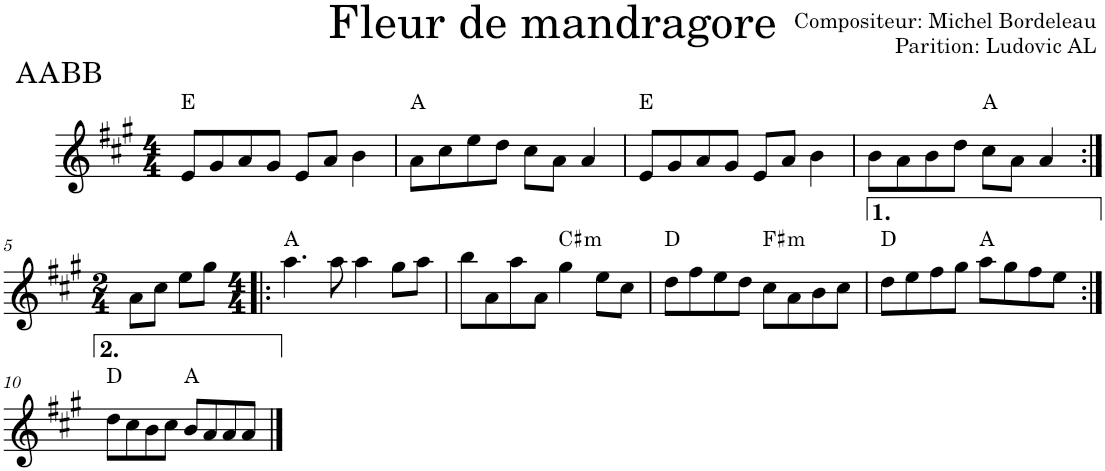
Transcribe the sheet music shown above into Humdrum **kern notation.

**kern	**harte
*part1	*part1
*staff1	*
*I"Violon	*
*I'Vln.	*
*clefG2	*
*k[f#c#g#]	*
*M4/4	*
=1	=1
8e/L	E:maj
8g#/	.
8a/	.
8g#/J	.
8e/L	.
8a/J	.
4b\	.
=2	=2
8a\L	A:maj
8cc#\	.
8ee\	.
8dd\J	.
8cc#\L	.
8a\J	.
4a/	.
=3	=3
8e/L	E:maj
8g#/	.
8a/	.
8g#/J	.
8e/L	.
8a/J	.
4b\	.
=4	=4
8b\L	.
8a\	.
8b\	.
8dd\J	.
8cc#\L	A:maj
8a\J	.
4a/	.
!!LO:LB:g=z
=5:|!	=5:|!
*M2/4	*
8a\L	.
8cc#\J	.
8ee\L	.
8gg#\J	.
=6!|:	=6!|:
*M4/4	*
4.aa\	A:maj
8aa\	.
4aa\	.
8gg#\L	.
8aa\J	.
=7	=7
8bb\L	.
8a\	.
8aa\	.
8a\J	.
!	!LO:H:kt=m
4gg#\	C#:min
8ee\L	.
8cc#\J	.
=8	=8
8dd\L	D:maj
8ff#\	.
8ee\	.
8dd\J	.
!	!LO:H:kt=m
8cc#\L	F#:min
8a\	.
8b\	.
8cc#\J	.
=9	=9
8dd\L	D:maj
8ee\	.
8ff#\	.
8gg#\J	.
8aa\L	A:maj
8gg#\	.
8ff#\	.
8ee\J	.
!!LO:LB:g=z
=10:|!	=10:|!
8dd\L	D:maj
8cc#\	.
8b\	.
8cc#\J	.
8b/L	A:maj
8a/	.
8a/	.
8a/J	.
==	==
*-	*-
